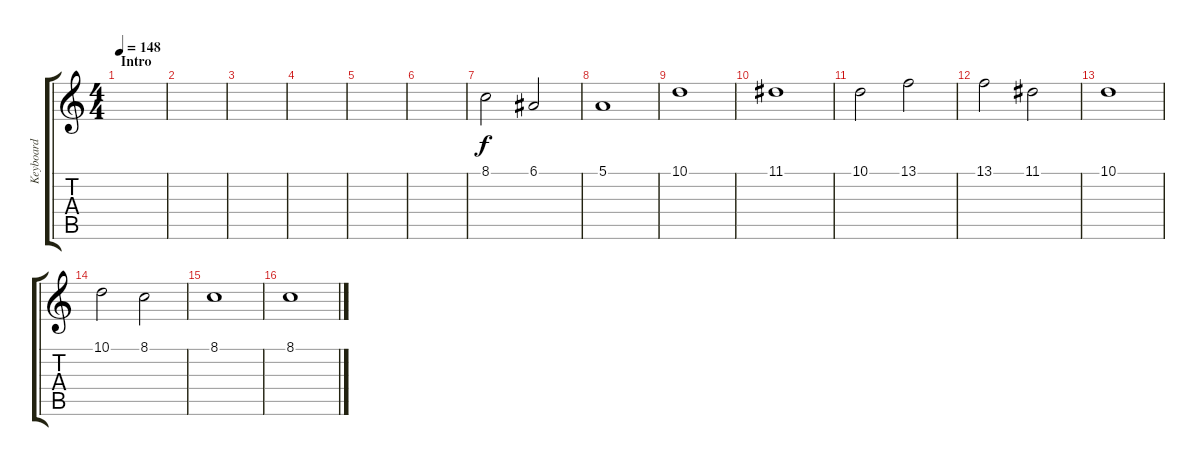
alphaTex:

\track ("Keyboard" "Keyboard") {instrument stringensemble1}
\staff {score tabs}
\tuning (E4 B3 G3 D3 A2 E2) {hide}
\ts (4 4)
\section ("" "Intro")
\tempo 148
\clef g2
\ks c
|
|
|
|
|
|
8.1.2 6.1.2 |
5.1.1 |
10.1.1 |
11.1.1 |
10.1.2 13.1.2 |
13.1.2 11.1.2 |
10.1.1 |
10.1.2 8.1.2 |
8.1.1 |
8.1.1
